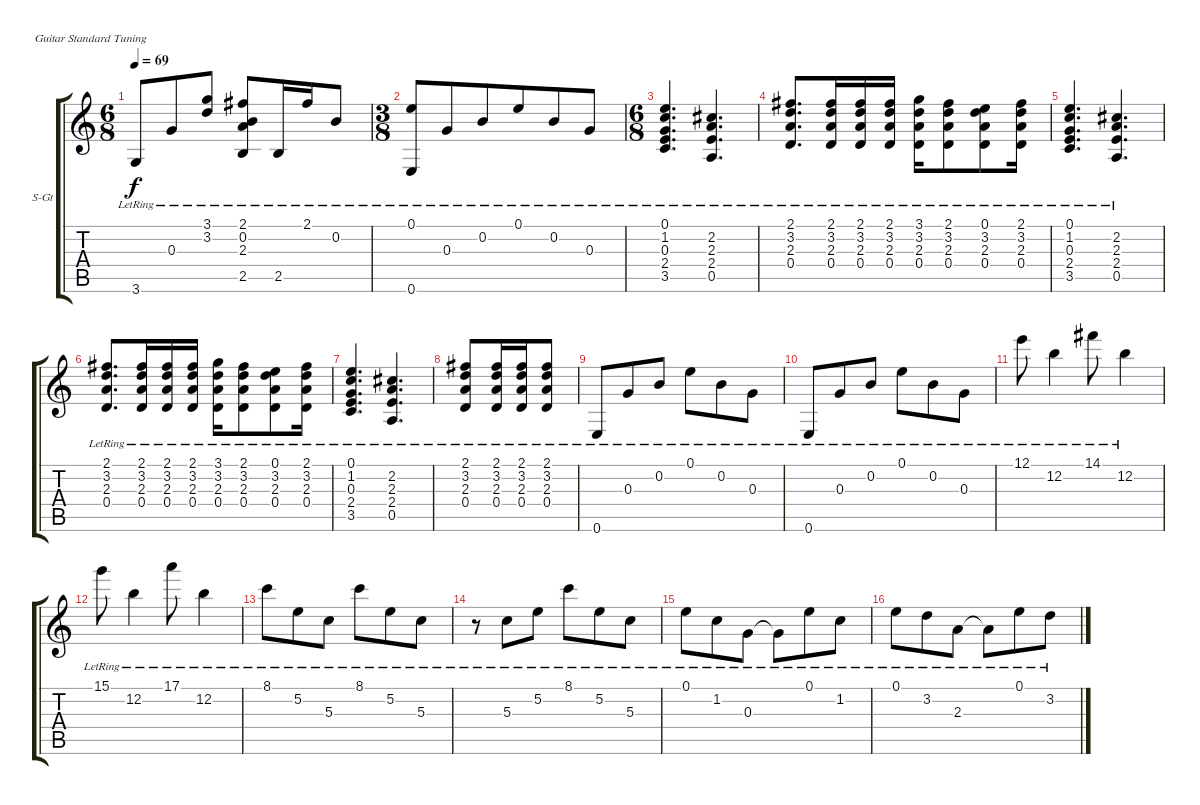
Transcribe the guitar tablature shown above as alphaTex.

\bracketExtendMode groupsimilarinstruments
\firstSystemTrackNameOrientation horizontal
\otherSystemsTrackNameOrientation horizontal
\track ("Guitar 1" "S-Gt") {instrument acousticguitarsteel}
\staff {score tabs}
\tuning (E4 B3 G3 D3 A2 E2)
\ts (6 8)
\tempo 69
\clef g2
\ks c
3.6{lr}.8{dy f} 0.3{lr}.8 (3.1{lr} 3.2{lr}).8 (2.1{lr} 0.2{lr} 2.3{lr} 2.5{lr}).8 2.5{lr}.16 2.1{lr}.16 0.2{lr}.8 |
\ts (3 8)
(0.1{lr} 0.6{lr}).8 0.3{lr}.8 0.2{lr}.8 0.1{lr}.8 0.2{lr}.8 0.3{lr}.8 |
\ts (6 8)
(0.1{lr} 1.2{lr} 0.3{lr} 2.4{lr} 3.5{lr}).4{d} (2.2{lr} 2.3{lr} 2.4{lr} 0.5{lr}).4{d} |
(2.1{lr} 3.2{lr} 2.3{lr} 0.4{lr}).8{d} (2.1{lr} 3.2{lr} 2.3{lr} 0.4{lr}).16 (2.1{lr} 3.2{lr} 2.3{lr} 0.4{lr}).16 (2.1{lr} 3.2{lr} 2.3{lr} 0.4{lr}).16 (3.1{lr} 3.2{lr} 2.3{lr} 0.4{lr}).16 (2.1{lr} 3.2{lr} 2.3{lr} 0.4{lr}).8 (0.1{lr} 3.2{lr} 2.3{lr} 0.4{lr}).8 (2.1{lr} 3.2{lr} 2.3{lr} 0.4{lr}).16 |
(0.1{lr} 1.2{lr} 0.3{lr} 2.4{lr} 3.5{lr}).4{d} (2.2{lr} 2.3{lr} 2.4{lr} 0.5{lr}).4{d} |
(2.1{lr} 3.2{lr} 2.3{lr} 0.4{lr}).8{d} (2.1{lr} 3.2{lr} 2.3{lr} 0.4{lr}).16 (2.1{lr} 3.2{lr} 2.3{lr} 0.4{lr}).16 (2.1{lr} 3.2{lr} 2.3{lr} 0.4{lr}).16 (3.1{lr} 3.2{lr} 2.3{lr} 0.4{lr}).16 (2.1{lr} 3.2{lr} 2.3{lr} 0.4{lr}).8 (0.1{lr} 3.2{lr} 2.3{lr} 0.4{lr}).8 (2.1{lr} 3.2{lr} 2.3{lr} 0.4{lr}).16 |
(0.1{lr} 1.2{lr} 0.3{lr} 2.4{lr} 3.5{lr}).4{d} (2.2{lr} 2.3{lr} 2.4{lr} 0.5{lr}).4{d} |
(2.1{lr} 3.2{lr} 2.3{lr} 0.4{lr}).8 (2.1{lr} 3.2{lr} 2.3{lr} 0.4{lr}).16 (2.1{lr} 3.2{lr} 2.3{lr} 0.4{lr}).16 (2.1{lr} 3.2{lr} 2.3{lr} 0.4{lr}).8 |
0.6{lr}.8 0.3{lr}.8 0.2{lr}.8 0.1{lr}.8 0.2{lr}.8 0.3{lr}.8 |
0.6{lr}.8 0.3{lr}.8 0.2{lr}.8 0.1{lr}.8 0.2{lr}.8 0.3{lr}.8 |
12.1{lr}.8 12.2{lr}.4 14.1{lr}.8 12.2{lr}.4 |
15.1{lr}.8 12.2{lr}.4 17.1{lr}.8 12.2{lr}.4 |
8.1{lr}.8 5.2{lr}.8 5.3{lr}.8 8.1{lr}.8 5.2{lr}.8 5.3{lr}.8 |
r.8 5.3{lr}.8 5.2{lr}.8 8.1{lr}.8 5.2{lr}.8 5.3{lr}.8 |
0.1{lr}.8 1.2{lr}.8 0.3{lr}.8 0.3{lr t}.8 0.1{lr}.8 1.2{lr}.8 |
0.1{lr}.8 3.2{lr}.8 2.3{lr}.8 2.3{lr t}.8 0.1{lr}.8 3.2{lr}.8
